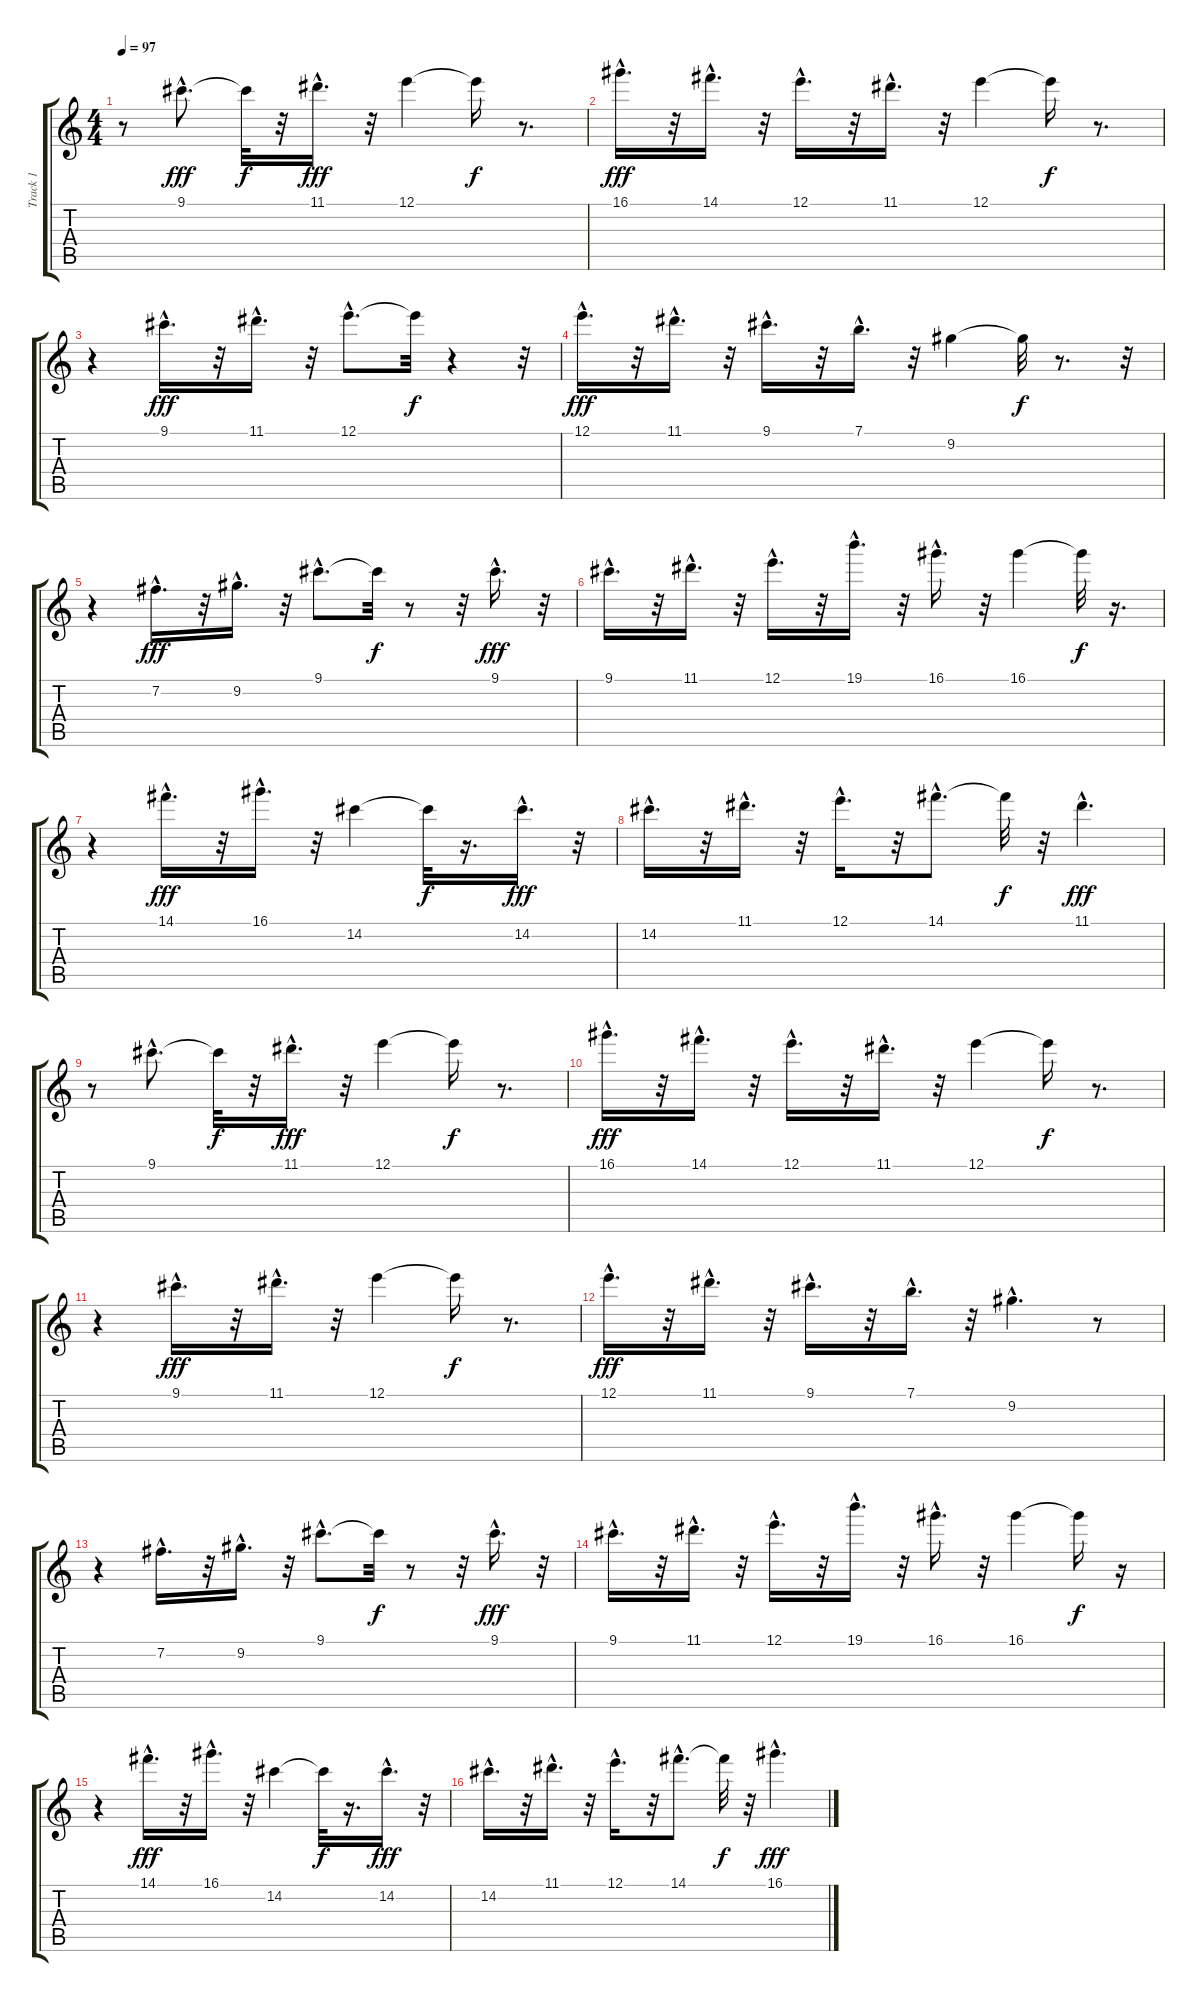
\track ("Track 1" "Track 1") {instrument overdrivenguitar}
\staff {score tabs}
\tuning (E4 B3 G3 D3 A2 E2) {hide}
\ts (4 4)
\tempo 97
\clef g2
\ks c
r.8{dy fff instrument overdrivenguitar} 9.1{hac}.8{d} 9.1{t}.32{dy f} r.32 11.1{hac}.16{d dy fff} r.32 12.1.4 12.1{t}.16{dy f} r.8{d} |
16.1{hac}.16{d dy fff} r.32 14.1{hac}.16{d} r.32 12.1{hac}.16{d} r.32 11.1{hac}.16{d} r.32 12.1.4 12.1{t}.16{dy f} r.8{d} |
r.4 9.1{hac}.16{d dy fff} r.32 11.1{hac}.16{d} r.32 12.1{hac}.8{d} 12.1{t}.32{dy f} r.4 r.32 |
12.1{hac}.16{d dy fff} r.32 11.1{hac}.16{d} r.32 9.1{hac}.16{d} r.32 7.1{hac}.16{d} r.32 9.2.4 9.2{t}.32{dy f} r.8{d} r.32 |
r.4 7.2{hac}.16{d dy fff} r.32 9.2{hac}.16{d} r.32 9.1{hac}.8{d} 9.1{t}.32{dy f} r.8 r.32 9.1{hac}.16{d dy fff} r.32 |
9.1{hac}.16{d} r.32 11.1{hac}.16{d} r.32 12.1{hac}.16{d} r.32 19.1{hac}.16{d} r.32 16.1{hac}.16{d} r.32 16.1.4 16.1{t}.32{dy f} r.16{d} |
r.4 14.1{hac}.16{d dy fff} r.32 16.1{hac}.16{d} r.32 14.2.4 14.2{t}.32{dy f} r.16{d} 14.2{hac}.16{d dy fff} r.32 |
14.2{hac}.16{d} r.32 11.1{hac}.16{d} r.32 12.1{hac}.16{d} r.32 14.1{hac}.8{d} 14.1{t}.32{dy f} r.32 11.1{hac}.4{d dy fff} |
r.8 9.1{hac}.8{d} 9.1{t}.32{dy f} r.32 11.1{hac}.16{d dy fff} r.32 12.1.4 12.1{t}.16{dy f} r.8{d} |
16.1{hac}.16{d dy fff} r.32 14.1{hac}.16{d} r.32 12.1{hac}.16{d} r.32 11.1{hac}.16{d} r.32 12.1.4 12.1{t}.16{dy f} r.8{d} |
r.4 9.1{hac}.16{d dy fff} r.32 11.1{hac}.16{d} r.32 12.1.4 12.1{t}.16{dy f} r.8{d} |
12.1{hac}.16{d dy fff} r.32 11.1{hac}.16{d} r.32 9.1{hac}.16{d} r.32 7.1{hac}.16{d} r.32 9.2{hac}.4{d} r.8 |
r.4 7.2{hac}.16{d} r.32 9.2{hac}.16{d} r.32 9.1{hac}.8{d} 9.1{t}.32{dy f} r.8 r.32 9.1{hac}.16{d dy fff} r.32 |
9.1{hac}.16{d} r.32 11.1{hac}.16{d} r.32 12.1{hac}.16{d} r.32 19.1{hac}.16{d} r.32 16.1{hac}.16{d} r.32 16.1.4 16.1{t}.16{dy f} r.16 |
r.4 14.1{hac}.16{d dy fff} r.32 16.1{hac}.16{d} r.32 14.2.4 14.2{t}.32{dy f} r.16{d} 14.2{hac}.16{d dy fff} r.32 |
14.2{hac}.16{d} r.32 11.1{hac}.16{d} r.32 12.1{hac}.16{d} r.32 14.1{hac}.8{d} 14.1{t}.32{dy f} r.32 16.1{hac}.4{d dy fff}
